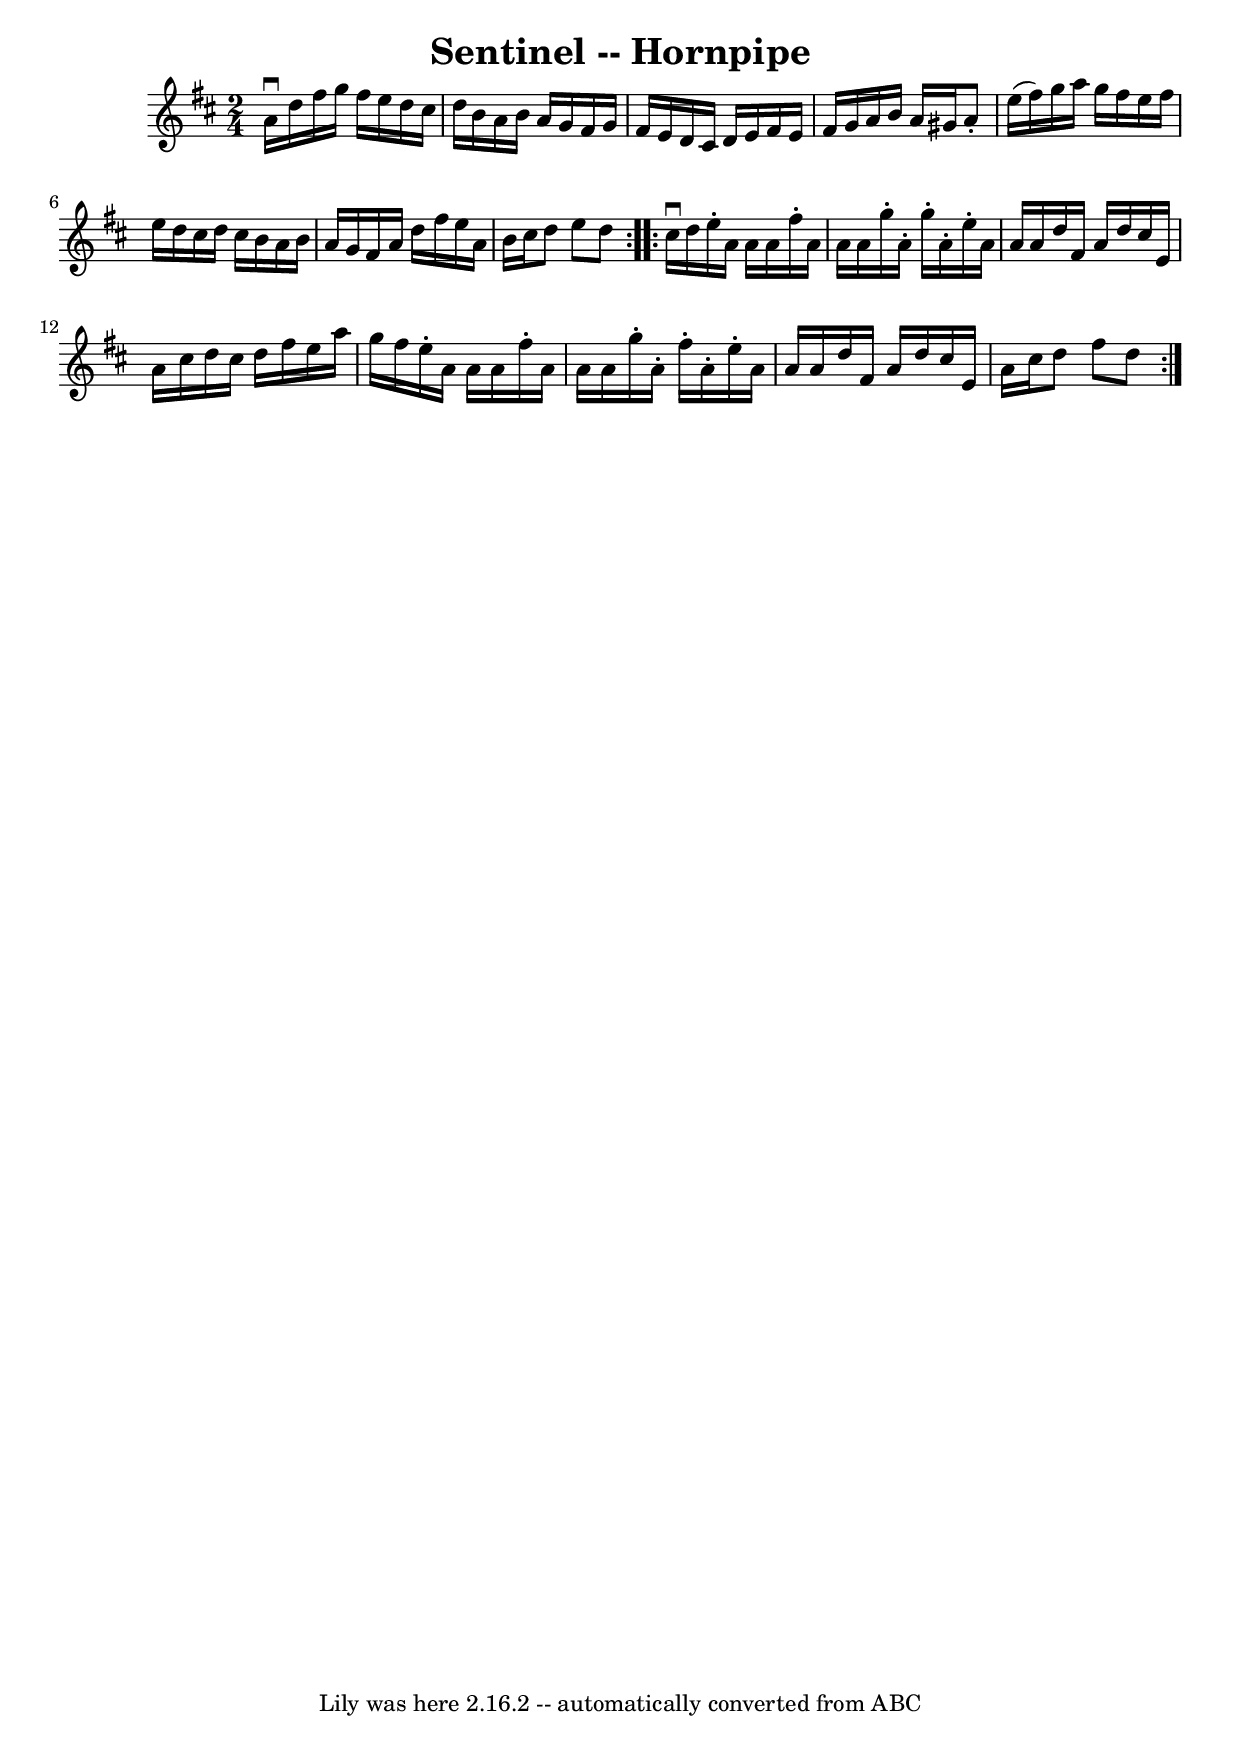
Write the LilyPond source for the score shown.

\version "2.16.2"
\include "Mammoth.ily"
\header {
	%% book = "Ryan's Mammoth Collection of Fiddle Tunes"
	crossRefNumber = "1"
	footnotes = ""
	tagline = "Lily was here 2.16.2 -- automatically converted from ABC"
	title = "Sentinel -- Hornpipe"
}
voicedefault =  {


\repeat volta 2 {
\time 2/4 
\key d \major a'16^\downbow d''16    |
 fis''16 g''16 
 fis''16 e''16 d''16 cis''16 d''16 b'16    |
 a'16    
b'16 a'16 g'16 fis'16 g'16 fis'16 e'16    |
 d'16    
cis'16 d'16 e'16 fis'16 e'16 fis'16 g'16    |
 a'16   
 b'16 a'16 gis'16 a'8 -. e''16 (fis''16)   |
 g''16  
 a''16 g''16 fis''16 e''16 fis''16 e''16 d''16    |
   
cis''16 d''16 cis''16 b'16 a'16 b'16 a'16 g'16    |
 
 fis'16 a'16 d''16 fis''16 e''16 a'16 b'16 cis''16    
|
 d''8 e''8 d''8    }     \repeat volta 2 { cis''16^\downbow  
 d''16    |
 e''16 -. a'16 a'16 a'16 fis''16 -. a'16    
a'16 a'16    |
 g''16 -. a'16 -. g''16 -. a'16 -. e''16 -.   
a'16 a'16 a'16    |
 d''16 fis'16 a'16 d''16 cis''16  
 e'16 a'16 cis''16    |
 d''16 cis''16 d''16 fis''16    
e''16 a''16 g''16 fis''16    |
 e''16 -. a'16 a'16    
a'16 fis''16 -. a'16 a'16 a'16    |
 g''16 -. a'16 -.   
fis''16 -. a'16 -. e''16 -. a'16 a'16 a'16    |
 d''16    
fis'16 a'16 d''16 cis''16 e'16 a'16 cis''16    |
   
d''8 fis''8 d''8    }   
}

\score{
    <<

	\context Staff="default"
	{
	    \voicedefault 
	}

    >>
	\layout {
	}
	\midi {}
}
